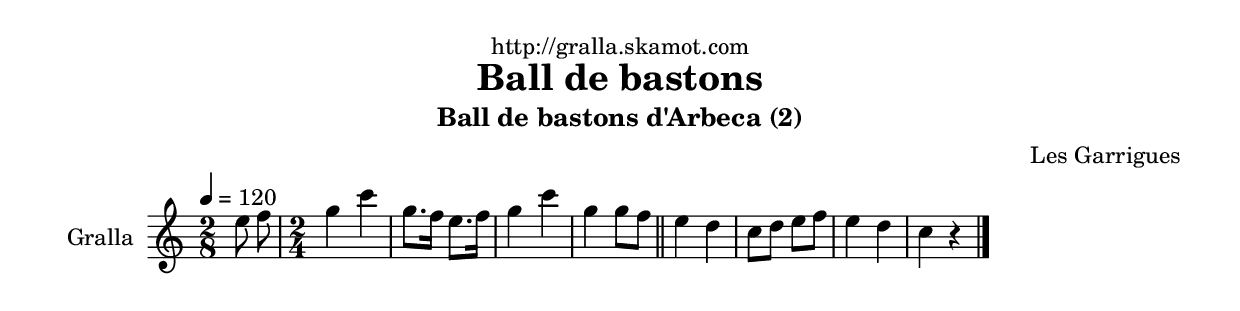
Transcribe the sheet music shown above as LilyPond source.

\version "2.16.2"

\header {
  dedication="http://gralla.skamot.com"
  title="Ball de bastons"
  subtitle="Ball de bastons d'Arbeca (2)"
  subsubtitle=""
  poet=""
  meter=""
  piece=""
  composer="Les Garrigues"
  arranger=""
  opus=""
  instrument=""
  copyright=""
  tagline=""
}

liniaroAa =
\relative e''
{
  \tempo 4=120
  \clef treble
  \key c \major
  \time 2/8
  e8 f  |
  \time 2/4   g4 c  |
  g8. f16 e8. f16  |
  g4 c  |
  %05
  g4 g8 f  \bar "||"
  e4 d  |
  c8 d e f  |
  e4 d  |
  c4 r4  \bar "|." % kompletite
}

\score {
  \new StaffGroup {
    \override Score.RehearsalMark #'self-alignment-X = #LEFT
    <<
      \new Staff \with {instrumentName = #"Gralla" shortInstrumentName = #"G"} \liniaroAa
    >>
  }
  \layout {}
}
\score { \unfoldRepeats
  \new StaffGroup {
    \override Score.RehearsalMark #'self-alignment-X = #LEFT
    <<
      \new Staff \with {instrumentName = #"Gralla" shortInstrumentName = #"G"} \liniaroAa
    >>
  }
  \midi {
    \set Staff.midiInstrument = "oboe"
    \set DrumStaff.midiInstrument = "drums"
  }
}
